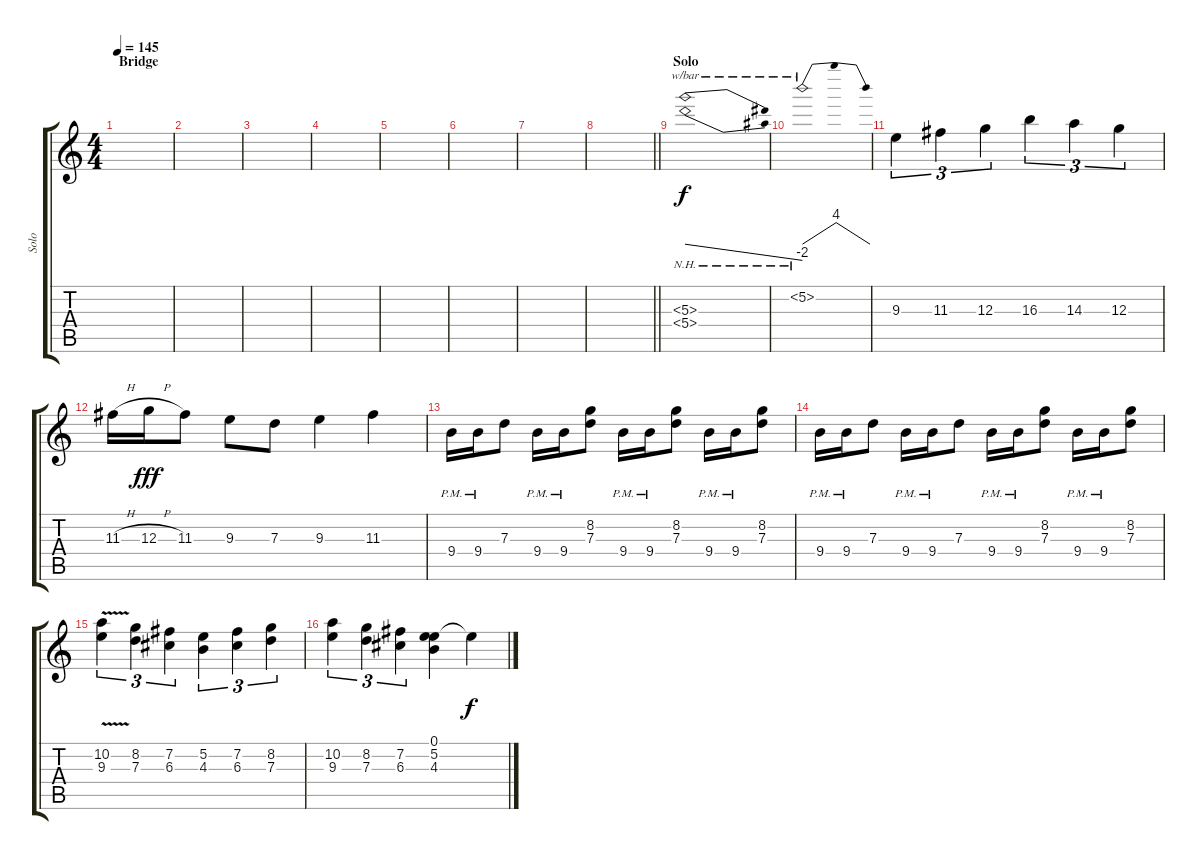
\track ("Solo" "Solo") {instrument overdrivenguitar}
\staff {score tabs}
\tuning (E4 B3 G3 D3 A2 E2) {hide}
\ts (4 4)
\section ("" "Bridge")
\tempo 145
\clef g2
\ks c
|
|
|
|
|
|
|
\barLineRight lightlight
|
\section ("" "Solo")
(5.3{nh} 5.4{nh}).1{tbe (dive default 0 0 60 -8)} |
5.2{nh}.1{tbe (dip default 0 0 45 16 60 0)} |
9.3.4{tu (3 2)} 11.3.4{tu (3 2)} 12.3.4{tu (3 2)} 16.3.4{tu (3 2)} 14.3.4{tu (3 2)} 12.3.4{tu (3 2)} |
11.3{h}.16{dy f} 12.3{h}.16{dy fff} 11.3.8 9.3.8 7.3.8 9.3.4 11.3.4 |
9.4{pm}.16 9.4{pm}.16 7.3.8 9.4{pm}.16 9.4{pm}.16 (8.2 7.3).8 9.4{pm}.16 9.4{pm}.16 (8.2 7.3).8 9.4{pm}.16 9.4{pm}.16 (8.2 7.3).8 |
9.4{pm}.16 9.4{pm}.16 7.3.8 9.4{pm}.16 9.4{pm}.16 7.3.8 9.4{pm}.16 9.4{pm}.16 (8.2 7.3).8 9.4{pm}.16 9.4{pm}.16 (8.2 7.3).8 |
(10.2{v} 9.3{v}).4{tu (3 2)} (8.2 7.3).4{tu (3 2)} (7.2 6.3).4{tu (3 2)} (5.2 4.3).4{tu (3 2)} (7.2 6.3).4{tu (3 2)} (8.2 7.3).4{tu (3 2)} |
(10.2 9.3).4{tu (3 2)} (8.2 7.3).4{tu (3 2)} (7.2 6.3).4{tu (3 2)} (0.1 5.2 4.3).4 0.1{ss t}.4{dy f}
